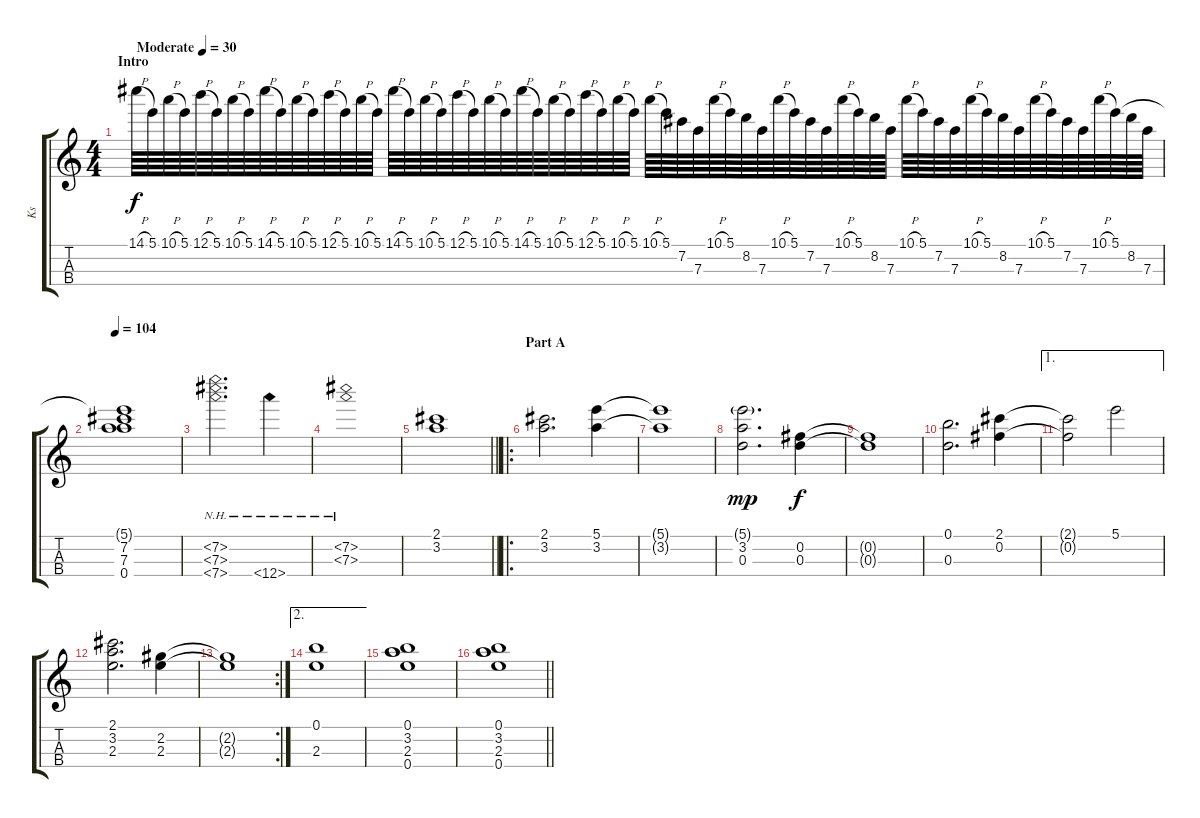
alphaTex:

\track ("Ks" "Ks") {instrument acousticguitarsteel}
\staff {score tabs}
\tuning (B4 Gb4 D4 A4) {hide}
\ts (4 4)
\section ("" "Intro")
\tempo (30 "Moderate")
\clef g2
\ks c
14.1{h}.64{dy f instrument acousticguitarsteel} 5.1.64 10.1{h}.64 5.1.64 12.1{h}.64 5.1.64 10.1{h}.64 5.1.64 14.1{h}.64 5.1.64 10.1{h}.64 5.1.64 12.1{h}.64 5.1.64 10.1{h}.64 5.1.64 14.1{h}.64 5.1.64 10.1{h}.64 5.1.64 12.1{h}.64 5.1.64 10.1{h}.64 5.1.64 14.1{h}.64 5.1.64 10.1{h}.64 5.1.64 12.1{h}.64 5.1.64 10.1{h}.64 5.1.64 10.1{h}.64 5.1.64 7.2.64 7.3.64 10.1{h}.64 5.1.64 8.2.64 7.3.64 10.1{h}.64 5.1.64 7.2.64 7.3.64 10.1{h}.64 5.1.64 8.2.64 7.3.64 10.1{h}.64 5.1.64 7.2.64 7.3.64 10.1{h}.64 5.1.64 8.2.64 7.3.64 10.1{h}.64 5.1.64 7.2.64 7.3.64 10.1{h}.64 5.1.64 8.2.64 7.3.64 |
\tempo 104
(5.1{t} 7.2 7.3 0.4).1 |
(7.2{nh} 7.3{nh} 7.4{nh}).2{d} 12.4{nh}.4 |
(7.2{nh} 7.3{nh}).1 |
\barLineRight lightlight
(2.1 3.2).1 |
\ro
\section ("" "Part A")
(2.1 3.2).2{d} (5.1 3.2).4 |
(5.1{t} 3.2{t}).1 |
(5.1{g} 3.2 0.3).2{d dy mp} (0.2 0.3).4{dy f} |
(0.2{t} 0.3{t}).1 |
(0.1 0.3).2{d} (2.1 0.2).4 |
\ae 1
(2.1{t} 0.2{t}).2 5.1.2 |
(2.1 3.2 2.3).2{d} (2.2 2.3).4 |
\rc 2
(2.2{t} 2.3{t}).1 |
\ae 2
(0.1 2.3).1 |
(0.1 3.2 2.3 0.4).1 |
\barLineRight lightlight
(0.1 3.2 2.3 0.4).1
